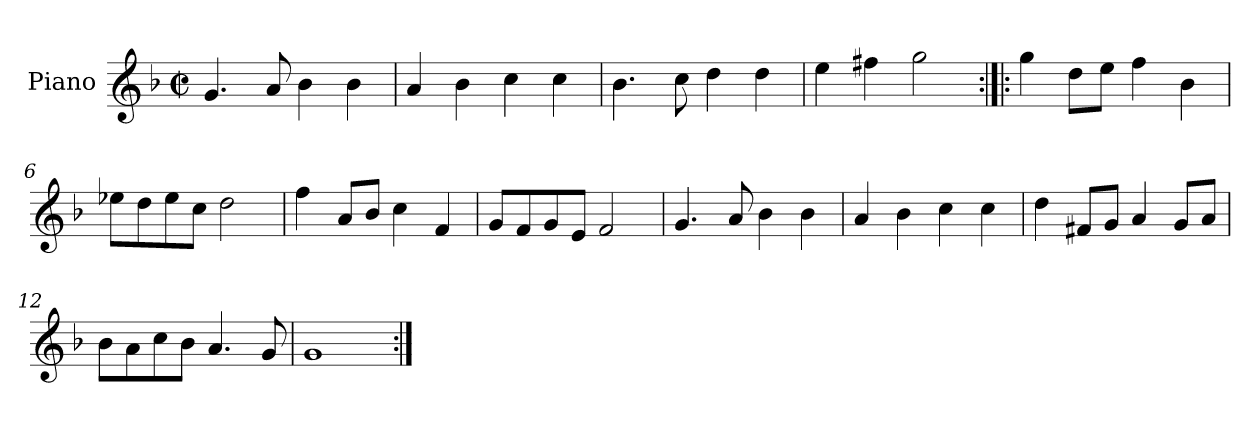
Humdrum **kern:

**kern
*part1
*staff1
*I"Piano
*I'Pno.
*clefG2
*k[b-]
*M2/2
*met(c|)
=1
4.g/
8a/
4b-\
4b-\
=2
4a/
4b-\
4cc\
4cc\
=3
4.b-\
8cc\
4dd\
4dd\
=4
4ee\
4ff#X\
2gg\
=5:|!|:
4gg\
8dd\L
8ee\J
4ff\
4b-\
=6
8ee-X\L
8dd\
8ee-\
8cc\J
2dd\
=7
4ff\
8a/L
8b-/J
4cc\
4f/
!!LO:LB:g=z
=8
8g/L
8f/
8g/
8e/J
2f/
=9
4.g/
8a/
4b-\
4b-\
=10
4a/
4b-\
4cc\
4cc\
=11
4dd\
8f#X/L
8g/J
4a/
8g/L
8a/J
=12
8b-\L
8a\
8cc\
8b-\J
4.a/
8g/
=13
1g
=:|!
*-
